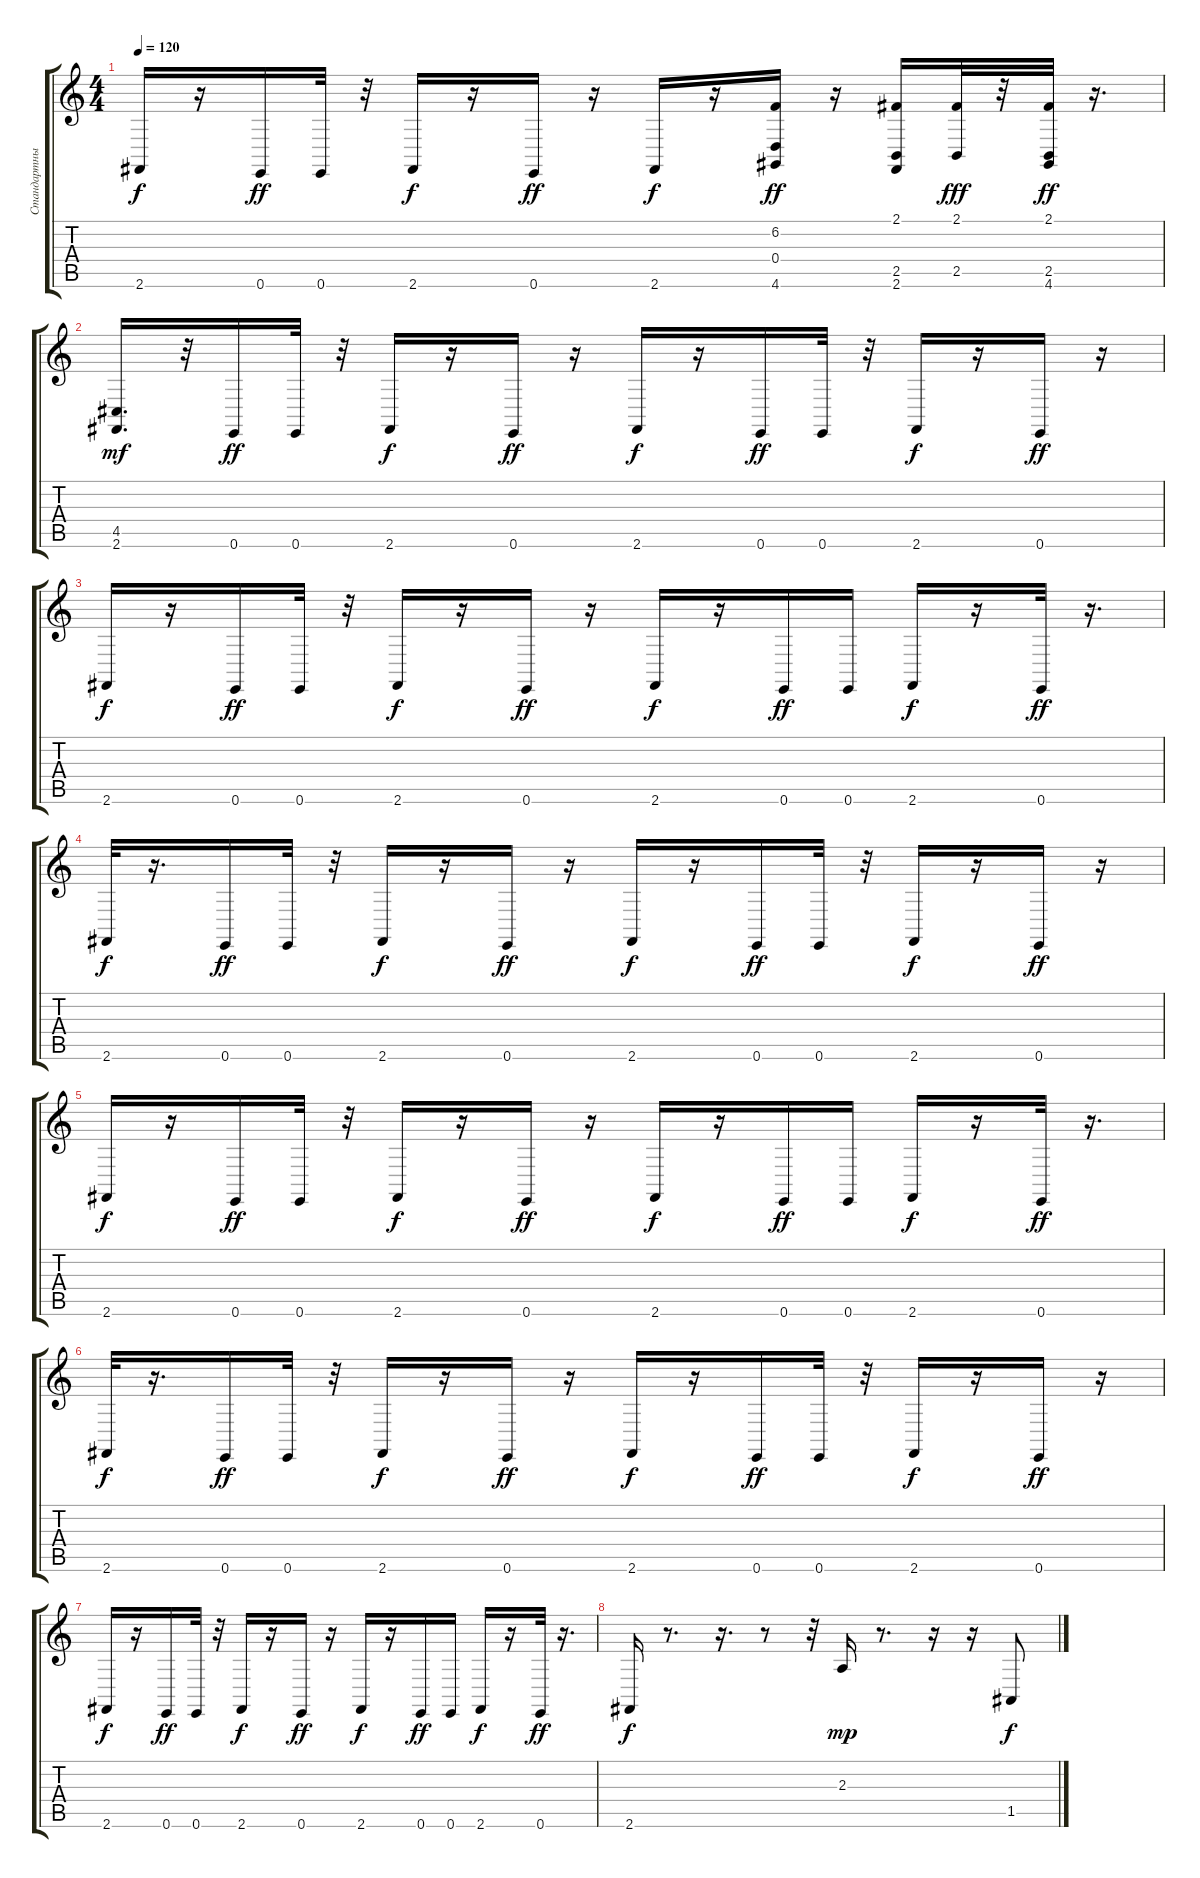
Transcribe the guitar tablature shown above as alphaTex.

\track ("Стандартный Набор" "Стандартны") {instrument synthdrum}
\staff {score tabs}
\tuning (E4 B3 G3 D3 A2 E2) {hide}
\ts (4 4)
\tempo 120
\clef g2
\ks c
2.6.16{dy f} r.16 0.6.16{dy ff} 0.6.32 r.32 2.6.16{dy f} r.16 0.6.16{dy ff} r.16 2.6.16{dy f} r.16 (6.2 0.4 4.6).16{dy ff} r.16 (2.1 2.5 2.6).16 (2.1 2.5).32{dy fff} r.32 (2.1 2.5 4.6).32{dy ff} r.16{d} |
(4.5 2.6).16{d dy mf} r.32 0.6.16{dy ff} 0.6.32 r.32 2.6.16{dy f} r.16 0.6.16{dy ff} r.16 2.6.16{dy f} r.16 0.6.16{dy ff} 0.6.32 r.32 2.6.16{dy f} r.16 0.6.16{dy ff} r.16 |
2.6.16{dy f} r.16 0.6.16{dy ff} 0.6.32 r.32 2.6.16{dy f} r.16 0.6.16{dy ff} r.16 2.6.16{dy f} r.16 0.6.16{dy ff} 0.6.16 2.6.16{dy f} r.16 0.6.32{dy ff} r.16{d} |
2.6.32{dy f} r.16{d} 0.6.16{dy ff} 0.6.32 r.32 2.6.16{dy f} r.16 0.6.16{dy ff} r.16 2.6.16{dy f} r.16 0.6.16{dy ff} 0.6.32 r.32 2.6.16{dy f} r.16 0.6.16{dy ff} r.16 |
2.6.16{dy f} r.16 0.6.16{dy ff} 0.6.32 r.32 2.6.16{dy f} r.16 0.6.16{dy ff} r.16 2.6.16{dy f} r.16 0.6.16{dy ff} 0.6.16 2.6.16{dy f} r.16 0.6.32{dy ff} r.16{d} |
2.6.32{dy f} r.16{d} 0.6.16{dy ff} 0.6.32 r.32 2.6.16{dy f} r.16 0.6.16{dy ff} r.16 2.6.16{dy f} r.16 0.6.16{dy ff} 0.6.32 r.32 2.6.16{dy f} r.16 0.6.16{dy ff} r.16 |
2.6.16{dy f} r.16 0.6.16{dy ff} 0.6.32 r.32 2.6.16{dy f} r.16 0.6.16{dy ff} r.16 2.6.16{dy f} r.16 0.6.16{dy ff} 0.6.16 2.6.16{dy f} r.16 0.6.32{dy ff} r.16{d} |
2.6.16{dy f} r.8{d} r.16{d} r.8 r.32 2.3.16{dy mp} r.8{d} r.16 r.16 1.5.8{dy f}
